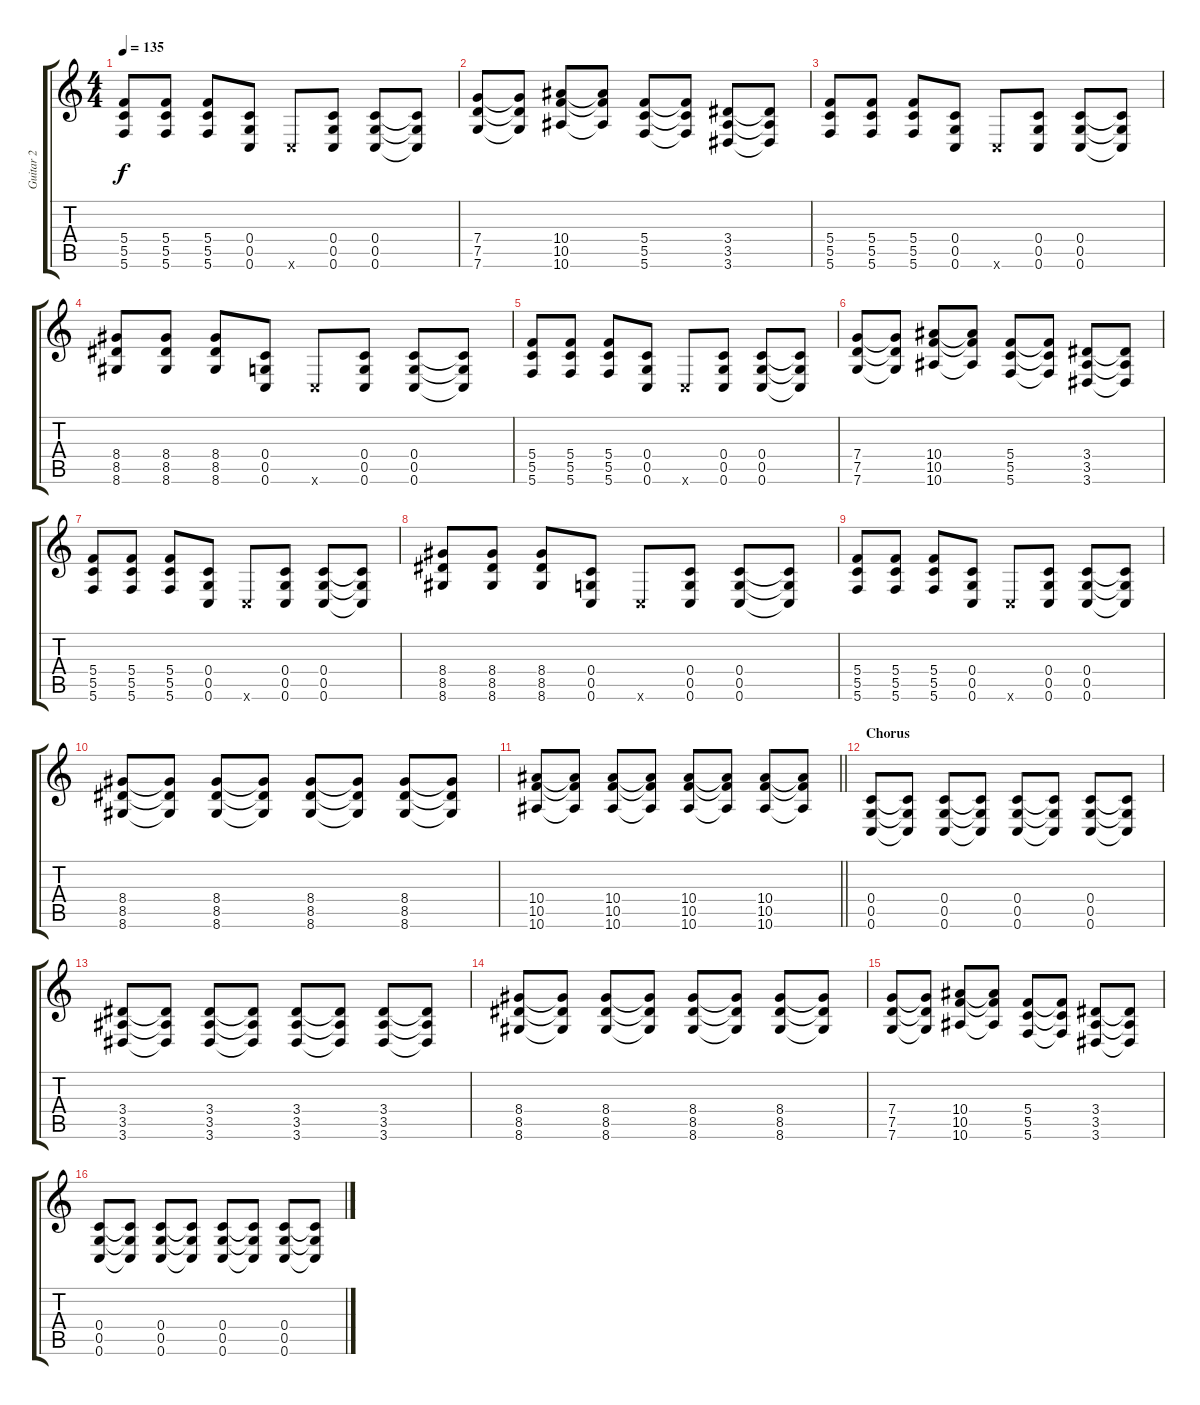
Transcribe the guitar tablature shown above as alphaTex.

\track ("Guitar 2" "Guitar 2") {instrument overdrivenguitar}
\staff {score tabs}
\tuning (D4 A3 F3 C3 G2 C2) {hide}
\ts (4 4)
\tempo 135
\clef g2
\ks c
(5.4 5.5 5.6).8{dy f} (5.4 5.5 5.6).8 (5.4 5.5 5.6).8 (0.4 0.5 0.6).8 0.6{x}.8 (0.4 0.5 0.6).8 (0.4 0.5 0.6).8 (0.4{t} 0.5{t} 0.6{t}).8 |
(7.4 7.5 7.6).8 (7.4{t} 7.5{t} 7.6{t}).8 (10.4 10.5 10.6).8 (10.4{t} 10.5{t} 10.6{t}).8 (5.4 5.5 5.6).8 (5.4{t} 5.5{t} 5.6{t}).8 (3.4 3.5 3.6).8 (3.4{t} 3.5{t} 3.6{t}).8 |
(5.4 5.5 5.6).8 (5.4 5.5 5.6).8 (5.4 5.5 5.6).8 (0.4 0.5 0.6).8 0.6{x}.8 (0.4 0.5 0.6).8 (0.4 0.5 0.6).8 (0.4{t} 0.5{t} 0.6{t}).8 |
(8.4 8.5 8.6).8 (8.4 8.5 8.6).8 (8.4 8.5 8.6).8 (0.4 0.5 0.6).8 0.6{x}.8 (0.4 0.5 0.6).8 (0.4 0.5 0.6).8 (0.4{t} 0.5{t} 0.6{t}).8 |
(5.4 5.5 5.6).8 (5.4 5.5 5.6).8 (5.4 5.5 5.6).8 (0.4 0.5 0.6).8 0.6{x}.8 (0.4 0.5 0.6).8 (0.4 0.5 0.6).8 (0.4{t} 0.5{t} 0.6{t}).8 |
(7.4 7.5 7.6).8 (7.4{t} 7.5{t} 7.6{t}).8 (10.4 10.5 10.6).8 (10.4{t} 10.5{t} 10.6{t}).8 (5.4 5.5 5.6).8 (5.4{t} 5.5{t} 5.6{t}).8 (3.4 3.5 3.6).8 (3.4{t} 3.5{t} 3.6{t}).8 |
(5.4 5.5 5.6).8 (5.4 5.5 5.6).8 (5.4 5.5 5.6).8 (0.4 0.5 0.6).8 0.6{x}.8 (0.4 0.5 0.6).8 (0.4 0.5 0.6).8 (0.4{t} 0.5{t} 0.6{t}).8 |
(8.4 8.5 8.6).8 (8.4 8.5 8.6).8 (8.4 8.5 8.6).8 (0.4 0.5 0.6).8 0.6{x}.8 (0.4 0.5 0.6).8 (0.4 0.5 0.6).8 (0.4{t} 0.5{t} 0.6{t}).8 |
(5.4 5.5 5.6).8 (5.4 5.5 5.6).8 (5.4 5.5 5.6).8 (0.4 0.5 0.6).8 0.6{x}.8 (0.4 0.5 0.6).8 (0.4 0.5 0.6).8 (0.4{t} 0.5{t} 0.6{t}).8 |
(8.4 8.5 8.6).8 (8.4{t} 8.5{t} 8.6{t}).8 (8.4 8.5 8.6).8 (8.4{t} 8.5{t} 8.6{t}).8 (8.4 8.5 8.6).8 (8.4{t} 8.5{t} 8.6{t}).8 (8.4 8.5 8.6).8 (8.4{t} 8.5{t} 8.6{t}).8 |
\barLineRight lightlight
(10.4 10.5 10.6).8 (10.4{t} 10.5{t} 10.6{t}).8 (10.4 10.5 10.6).8 (10.4{t} 10.5{t} 10.6{t}).8 (10.4 10.5 10.6).8 (10.4{t} 10.5{t} 10.6{t}).8 (10.4 10.5 10.6).8 (10.4{t} 10.5{t} 10.6{t}).8 |
\section ("" "Chorus")
(0.4 0.5 0.6).8 (0.4{t} 0.5{t} 0.6{t}).8 (0.4 0.5 0.6).8 (0.4{t} 0.5{t} 0.6{t}).8 (0.4 0.5 0.6).8 (0.4{t} 0.5{t} 0.6{t}).8 (0.4 0.5 0.6).8 (0.4{t} 0.5{t} 0.6{t}).8 |
(3.4 3.5 3.6).8 (3.4{t} 3.5{t} 3.6{t}).8 (3.4 3.5 3.6).8 (3.4{t} 3.5{t} 3.6{t}).8 (3.4 3.5 3.6).8 (3.4{t} 3.5{t} 3.6{t}).8 (3.4 3.5 3.6).8 (3.4{t} 3.5{t} 3.6{t}).8 |
(8.4 8.5 8.6).8 (8.4{t} 8.5{t} 8.6{t}).8 (8.4 8.5 8.6).8 (8.4{t} 8.5{t} 8.6{t}).8 (8.4 8.5 8.6).8 (8.4{t} 8.5{t} 8.6{t}).8 (8.4 8.5 8.6).8 (8.4{t} 8.5{t} 8.6{t}).8 |
(7.4 7.5 7.6).8 (7.4{t} 7.5{t} 7.6{t}).8 (10.4 10.5 10.6).8 (10.4{t} 10.5{t} 10.6{t}).8 (5.4 5.5 5.6).8 (5.4{t} 5.5{t} 5.6{t}).8 (3.4 3.5 3.6).8 (3.4{t} 3.5{t} 3.6{t}).8 |
(0.4 0.5 0.6).8 (0.4{t} 0.5{t} 0.6{t}).8 (0.4 0.5 0.6).8 (0.4{t} 0.5{t} 0.6{t}).8 (0.4 0.5 0.6).8 (0.4{t} 0.5{t} 0.6{t}).8 (0.4 0.5 0.6).8 (0.4{t} 0.5{t} 0.6{t}).8
